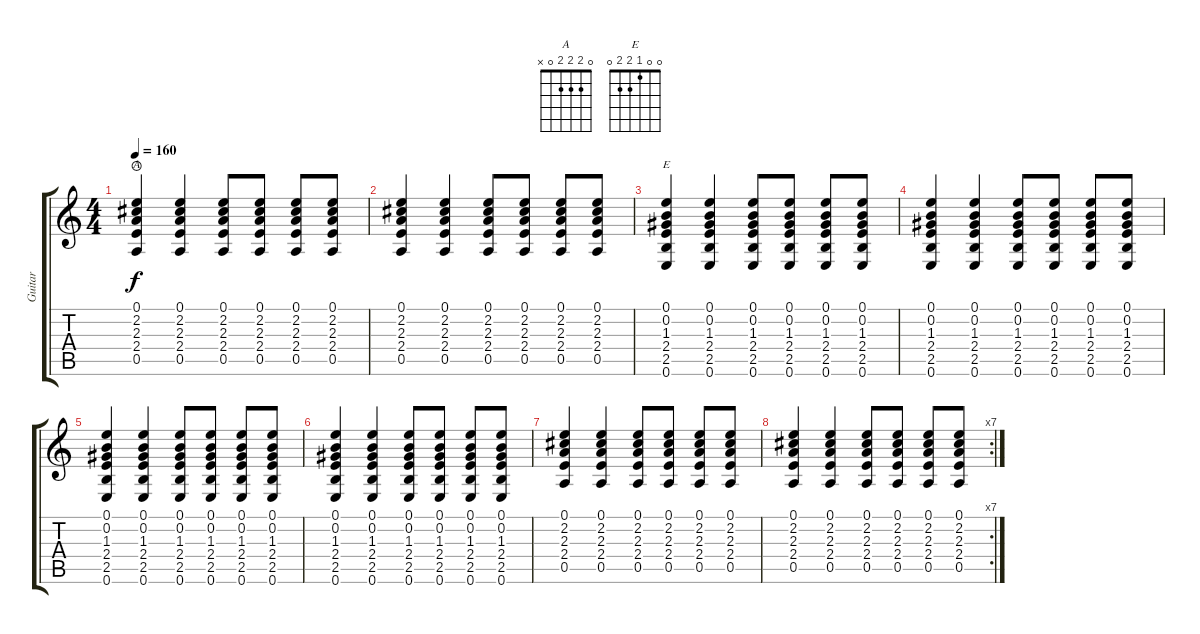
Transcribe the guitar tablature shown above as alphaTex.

\track ("Guitar" "Guitar") {instrument electricguitarclean}
\staff {score tabs}
\tuning (E4 B3 G3 D3 A2 E2) {hide}
\chord ("A" 0 2 2 2 0 x)
\chord ("E" 0 0 1 2 2 0)
\ts (4 4)
\tempo 160
\clef g2
\ks c
(0.1 2.2 2.3 2.4 0.5).4{ch "A" dy f waho} (0.1 2.2 2.3 2.4 0.5).4 (0.1 2.2 2.3 2.4 0.5).8 (0.1 2.2 2.3 2.4 0.5).8 (0.1 2.2 2.3 2.4 0.5).8 (0.1 2.2 2.3 2.4 0.5).8 |
(0.1 2.2 2.3 2.4 0.5).4 (0.1 2.2 2.3 2.4 0.5).4 (0.1 2.2 2.3 2.4 0.5).8 (0.1 2.2 2.3 2.4 0.5).8 (0.1 2.2 2.3 2.4 0.5).8 (0.1 2.2 2.3 2.4 0.5).8 |
(0.1 0.2 1.3 2.4 2.5 0.6).4{ch "E"} (0.1 0.2 1.3 2.4 2.5 0.6).4 (0.1 0.2 1.3 2.4 2.5 0.6).8 (0.1 0.2 1.3 2.4 2.5 0.6).8 (0.1 0.2 1.3 2.4 2.5 0.6).8 (0.1 0.2 1.3 2.4 2.5 0.6).8 |
(0.1 0.2 1.3 2.4 2.5 0.6).4 (0.1 0.2 1.3 2.4 2.5 0.6).4 (0.1 0.2 1.3 2.4 2.5 0.6).8 (0.1 0.2 1.3 2.4 2.5 0.6).8 (0.1 0.2 1.3 2.4 2.5 0.6).8 (0.1 0.2 1.3 2.4 2.5 0.6).8 |
(0.1 0.2 1.3 2.4 2.5 0.6).4 (0.1 0.2 1.3 2.4 2.5 0.6).4 (0.1 0.2 1.3 2.4 2.5 0.6).8 (0.1 0.2 1.3 2.4 2.5 0.6).8 (0.1 0.2 1.3 2.4 2.5 0.6).8 (0.1 0.2 1.3 2.4 2.5 0.6).8 |
(0.1 0.2 1.3 2.4 2.5 0.6).4 (0.1 0.2 1.3 2.4 2.5 0.6).4 (0.1 0.2 1.3 2.4 2.5 0.6).8 (0.1 0.2 1.3 2.4 2.5 0.6).8 (0.1 0.2 1.3 2.4 2.5 0.6).8 (0.1 0.2 1.3 2.4 2.5 0.6).8 |
(0.1 2.2 2.3 2.4 0.5).4 (0.1 2.2 2.3 2.4 0.5).4 (0.1 2.2 2.3 2.4 0.5).8 (0.1 2.2 2.3 2.4 0.5).8 (0.1 2.2 2.3 2.4 0.5).8 (0.1 2.2 2.3 2.4 0.5).8 |
\rc 7
(0.1 2.2 2.3 2.4 0.5).4 (0.1 2.2 2.3 2.4 0.5).4 (0.1 2.2 2.3 2.4 0.5).8 (0.1 2.2 2.3 2.4 0.5).8 (0.1 2.2 2.3 2.4 0.5).8 (0.1 2.2 2.3 2.4 0.5).8
